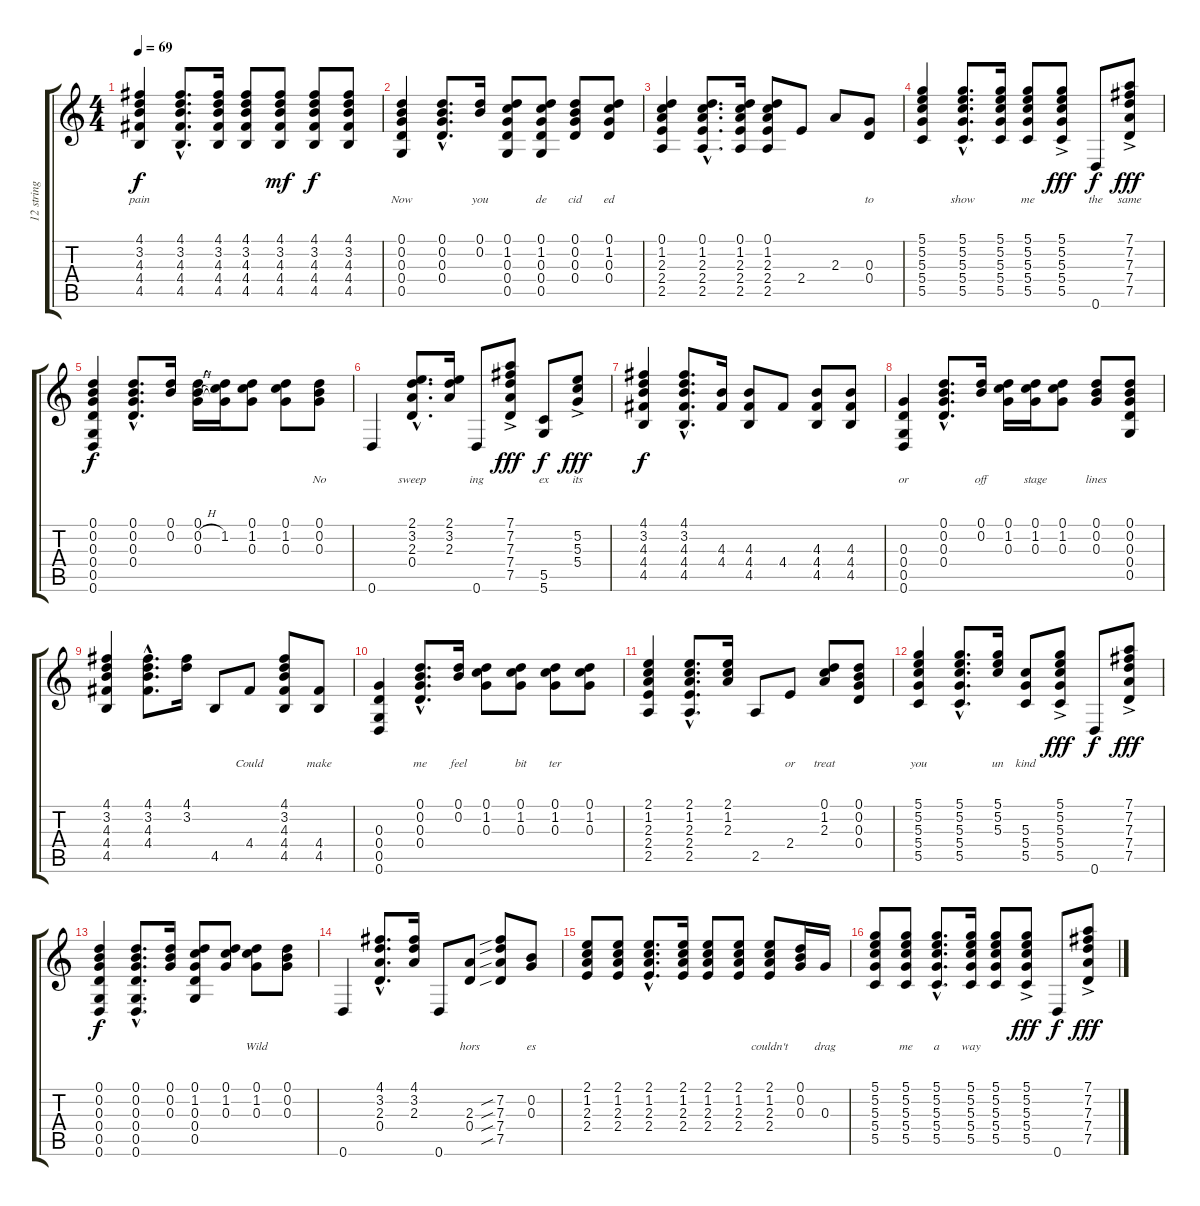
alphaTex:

\track ("12 string Open G" "12 string ") {instrument acousticguitarsteel}
\staff {score tabs}
\tuning (D4 B3 G3 D3 G2 D2) {hide}
\ts (4 4)
\tempo 69
\clef g2
\ks c
(4.1 3.2 4.3 4.4 4.5).4{lyrics (0 "pain") lyrics (1 "") lyrics (2 "") lyrics (3 "") lyrics (4 "") dy f} (4.1{hac} 3.2{hac} 4.3{hac} 4.4{hac} 4.5{hac}).8{d lyrics (0 "") lyrics (1 "") lyrics (2 "") lyrics (3 "") lyrics (4 "")} (4.1 3.2 4.3 4.4 4.5).16{lyrics (0 "") lyrics (1 "") lyrics (2 "") lyrics (3 "") lyrics (4 "")} (4.1 3.2 4.3 4.4 4.5).8{lyrics (0 "") lyrics (1 "") lyrics (2 "") lyrics (3 "") lyrics (4 "")} (4.1 3.2 4.3 4.4 4.5).8{lyrics (0 "") lyrics (1 "") lyrics (2 "") lyrics (3 "") lyrics (4 "") dy mf} (4.1 3.2 4.3 4.4 4.5).8{lyrics (0 "") lyrics (1 "") lyrics (2 "") lyrics (3 "") lyrics (4 "") dy f} (4.1 3.2 4.3 4.4 4.5).8{lyrics (0 "") lyrics (1 "") lyrics (2 "") lyrics (3 "") lyrics (4 "")} |
(0.1 0.2 0.3 0.4 0.5).4{lyrics (0 "Now") lyrics (1 "") lyrics (2 "") lyrics (3 "") lyrics (4 "")} (0.1{hac} 0.2{hac} 0.3{hac} 0.4{hac}).8{d lyrics (0 "") lyrics (1 "") lyrics (2 "") lyrics (3 "") lyrics (4 "")} (0.1 0.2).16{lyrics (0 "you") lyrics (1 "") lyrics (2 "") lyrics (3 "") lyrics (4 "")} (0.1 1.2 0.3 0.4 0.5).8{lyrics (0 "") lyrics (1 "") lyrics (2 "") lyrics (3 "") lyrics (4 "")} (0.1 1.2 0.3 0.4 0.5).8{lyrics (0 "de") lyrics (1 "") lyrics (2 "") lyrics (3 "") lyrics (4 "")} (0.1 0.2 0.3 0.4).8{lyrics (0 "cid") lyrics (1 "") lyrics (2 "") lyrics (3 "") lyrics (4 "")} (0.1 1.2 0.3 0.4).8{lyrics (0 "ed") lyrics (1 "") lyrics (2 "") lyrics (3 "") lyrics (4 "")} |
(0.1 1.2 2.3 2.4 2.5).4{lyrics (0 "") lyrics (1 "") lyrics (2 "") lyrics (3 "") lyrics (4 "")} (0.1{hac} 1.2{hac} 2.3{hac} 2.4{hac} 2.5{hac}).8{d lyrics (0 "") lyrics (1 "") lyrics (2 "") lyrics (3 "") lyrics (4 "")} (0.1 1.2 2.3 2.4 2.5).16{lyrics (0 "") lyrics (1 "") lyrics (2 "") lyrics (3 "") lyrics (4 "")} (0.1 1.2 2.3 2.4 2.5).8{lyrics (0 "") lyrics (1 "") lyrics (2 "") lyrics (3 "") lyrics (4 "")} 2.4.8{lyrics (0 "") lyrics (1 "") lyrics (2 "") lyrics (3 "") lyrics (4 "")} 2.3.8{lyrics (0 "") lyrics (1 "") lyrics (2 "") lyrics (3 "") lyrics (4 "")} (0.3 0.4).8{lyrics (0 "to") lyrics (1 "") lyrics (2 "") lyrics (3 "") lyrics (4 "")} |
(5.1 5.2 5.3 5.4 5.5).4{lyrics (0 "") lyrics (1 "") lyrics (2 "") lyrics (3 "") lyrics (4 "")} (5.1{hac} 5.2{hac} 5.3{hac} 5.4{hac} 5.5{hac}).8{d lyrics (0 "show") lyrics (1 "") lyrics (2 "") lyrics (3 "") lyrics (4 "")} (5.1 5.2 5.3 5.4 5.5).16{lyrics (0 "") lyrics (1 "") lyrics (2 "") lyrics (3 "") lyrics (4 "")} (5.1 5.2 5.3 5.4 5.5).8{lyrics (0 "me") lyrics (1 "") lyrics (2 "") lyrics (3 "") lyrics (4 "")} (5.1{ac} 5.2{ac} 5.3{ac} 5.4{ac} 5.5{ac}).8{lyrics (0 "") lyrics (1 "") lyrics (2 "") lyrics (3 "") lyrics (4 "") dy fff} 0.6.8{lyrics (0 "the") lyrics (1 "") lyrics (2 "") lyrics (3 "") lyrics (4 "") dy f} (7.1{ac} 7.2{ac} 7.3{ac} 7.4{ac} 7.5{ac}).8{lyrics (0 "same") lyrics (1 "") lyrics (2 "") lyrics (3 "") lyrics (4 "") dy fff} |
(0.1 0.2 0.3 0.4 0.5 0.6).4{lyrics (0 "") lyrics (1 "") lyrics (2 "") lyrics (3 "") lyrics (4 "") dy f} (0.1{hac} 0.2{hac} 0.3{hac} 0.4{hac}).8{d lyrics (0 "") lyrics (1 "") lyrics (2 "") lyrics (3 "") lyrics (4 "")} (0.1 0.2).16{lyrics (0 "") lyrics (1 "") lyrics (2 "") lyrics (3 "") lyrics (4 "")} (0.1 0.2{h} 0.3).16{lyrics (0 "") lyrics (1 "") lyrics (2 "") lyrics (3 "") lyrics (4 "")} (0.1{t} 1.2 0.3{t}).16{lyrics (0 "") lyrics (1 "") lyrics (2 "") lyrics (3 "") lyrics (4 "")} (0.1 1.2 0.3).8{lyrics (0 "") lyrics (1 "") lyrics (2 "") lyrics (3 "") lyrics (4 "")} (0.1 1.2 0.3).8{lyrics (0 "") lyrics (1 "") lyrics (2 "") lyrics (3 "") lyrics (4 "")} (0.1 0.2 0.3).8{lyrics (0 "No") lyrics (1 "") lyrics (2 "") lyrics (3 "") lyrics (4 "")} |
0.6.4{lyrics (0 "") lyrics (1 "") lyrics (2 "") lyrics (3 "") lyrics (4 "")} (2.1{hac} 3.2{hac} 2.3{hac} 0.4{hac}).8{d lyrics (0 "sweep") lyrics (1 "") lyrics (2 "") lyrics (3 "") lyrics (4 "")} (2.1 3.2 2.3).16{lyrics (0 "") lyrics (1 "") lyrics (2 "") lyrics (3 "") lyrics (4 "")} 0.6.8{lyrics (0 "ing") lyrics (1 "") lyrics (2 "") lyrics (3 "") lyrics (4 "")} (7.1{ac} 7.2{ac} 7.3{ac} 7.4{ac} 7.5{ac}).8{lyrics (0 "") lyrics (1 "") lyrics (2 "") lyrics (3 "") lyrics (4 "") dy fff} (5.5 5.6).8{lyrics (0 "ex") lyrics (1 "") lyrics (2 "") lyrics (3 "") lyrics (4 "") dy f} (5.2{ac} 5.3{ac} 5.4{ac}).8{lyrics (0 "its") lyrics (1 "") lyrics (2 "") lyrics (3 "") lyrics (4 "") dy fff} |
(4.1 3.2 4.3 4.4 4.5).4{lyrics (0 "") lyrics (1 "") lyrics (2 "") lyrics (3 "") lyrics (4 "") dy f} (4.1{hac} 3.2{hac} 4.3{hac} 4.4{hac} 4.5{hac}).8{d lyrics (0 "") lyrics (1 "") lyrics (2 "") lyrics (3 "") lyrics (4 "")} (4.3 4.4).16{lyrics (0 "") lyrics (1 "") lyrics (2 "") lyrics (3 "") lyrics (4 "")} (4.3 4.4 4.5).8{lyrics (0 "") lyrics (1 "") lyrics (2 "") lyrics (3 "") lyrics (4 "")} 4.4.8{lyrics (0 "") lyrics (1 "") lyrics (2 "") lyrics (3 "") lyrics (4 "")} (4.3 4.4 4.5).8{lyrics (0 "") lyrics (1 "") lyrics (2 "") lyrics (3 "") lyrics (4 "")} (4.3 4.4 4.5).8{lyrics (0 "") lyrics (1 "") lyrics (2 "") lyrics (3 "") lyrics (4 "")} |
(0.3 0.4 0.5 0.6).4{lyrics (0 "or") lyrics (1 "") lyrics (2 "") lyrics (3 "") lyrics (4 "")} (0.1{hac} 0.2{hac} 0.3{hac} 0.4{hac}).8{d lyrics (0 "") lyrics (1 "") lyrics (2 "") lyrics (3 "") lyrics (4 "")} (0.1 0.2).16{lyrics (0 "off") lyrics (1 "") lyrics (2 "") lyrics (3 "") lyrics (4 "")} (0.1 1.2 0.3).16{lyrics (0 "") lyrics (1 "") lyrics (2 "") lyrics (3 "") lyrics (4 "")} (0.1 1.2 0.3).16{lyrics (0 "stage") lyrics (1 "") lyrics (2 "") lyrics (3 "") lyrics (4 "")} (0.1 1.2 0.3).8{lyrics (0 "") lyrics (1 "") lyrics (2 "") lyrics (3 "") lyrics (4 "")} (0.1 0.2 0.3).8{lyrics (0 "lines") lyrics (1 "") lyrics (2 "") lyrics (3 "") lyrics (4 "")} (0.1 0.2 0.3 0.4 0.5).8{lyrics (0 "") lyrics (1 "") lyrics (2 "") lyrics (3 "") lyrics (4 "")} |
(4.1 3.2 4.3 4.4 4.5).4{lyrics (0 "") lyrics (1 "") lyrics (2 "") lyrics (3 "") lyrics (4 "")} (4.1{hac} 3.2{hac} 4.3{hac} 4.4{hac}).8{d lyrics (0 "") lyrics (1 "") lyrics (2 "") lyrics (3 "") lyrics (4 "")} (4.1 3.2).16{lyrics (0 "") lyrics (1 "") lyrics (2 "") lyrics (3 "") lyrics (4 "")} 4.5.8{lyrics (0 "") lyrics (1 "") lyrics (2 "") lyrics (3 "") lyrics (4 "")} 4.4.8{lyrics (0 "Could") lyrics (1 "") lyrics (2 "") lyrics (3 "") lyrics (4 "")} (4.1 3.2 4.3 4.4 4.5).8{lyrics (0 "") lyrics (1 "") lyrics (2 "") lyrics (3 "") lyrics (4 "")} (4.4 4.5).8{lyrics (0 "make") lyrics (1 "") lyrics (2 "") lyrics (3 "") lyrics (4 "")} |
(0.3 0.4 0.5 0.6).4{lyrics (0 "") lyrics (1 "") lyrics (2 "") lyrics (3 "") lyrics (4 "")} (0.1{hac} 0.2{hac} 0.3{hac} 0.4{hac}).8{d lyrics (0 "me") lyrics (1 "") lyrics (2 "") lyrics (3 "") lyrics (4 "")} (0.1 0.2).16{lyrics (0 "feel") lyrics (1 "") lyrics (2 "") lyrics (3 "") lyrics (4 "")} (0.1 1.2 0.3).8{lyrics (0 "") lyrics (1 "") lyrics (2 "") lyrics (3 "") lyrics (4 "")} (0.1 1.2 0.3).8{lyrics (0 "bit") lyrics (1 "") lyrics (2 "") lyrics (3 "") lyrics (4 "")} (0.1 1.2 0.3).8{lyrics (0 "ter") lyrics (1 "") lyrics (2 "") lyrics (3 "") lyrics (4 "")} (0.1 1.2 0.3).8{lyrics (0 "") lyrics (1 "") lyrics (2 "") lyrics (3 "") lyrics (4 "")} |
(2.1 1.2 2.3 2.4 2.5).4{lyrics (0 "") lyrics (1 "") lyrics (2 "") lyrics (3 "") lyrics (4 "")} (2.1{hac} 1.2{hac} 2.3{hac} 2.4{hac} 2.5{hac}).8{d lyrics (0 "") lyrics (1 "") lyrics (2 "") lyrics (3 "") lyrics (4 "")} (2.1 1.2 2.3).16{lyrics (0 "") lyrics (1 "") lyrics (2 "") lyrics (3 "") lyrics (4 "")} 2.5.8{lyrics (0 "") lyrics (1 "") lyrics (2 "") lyrics (3 "") lyrics (4 "")} 2.4.8{lyrics (0 "or") lyrics (1 "") lyrics (2 "") lyrics (3 "") lyrics (4 "")} (0.1 1.2 2.3).8{lyrics (0 "treat") lyrics (1 "") lyrics (2 "") lyrics (3 "") lyrics (4 "")} (0.1 0.2 0.3 0.4).8{lyrics (0 "") lyrics (1 "") lyrics (2 "") lyrics (3 "") lyrics (4 "")} |
(5.1 5.2 5.3 5.4 5.5).4{lyrics (0 "you") lyrics (1 "") lyrics (2 "") lyrics (3 "") lyrics (4 "")} (5.1{hac} 5.2{hac} 5.3{hac} 5.4{hac} 5.5{hac}).8{d lyrics (0 "") lyrics (1 "") lyrics (2 "") lyrics (3 "") lyrics (4 "")} (5.1 5.2 5.3).16{lyrics (0 "un") lyrics (1 "") lyrics (2 "") lyrics (3 "") lyrics (4 "")} (5.3 5.4 5.5).8{lyrics (0 "kind") lyrics (1 "") lyrics (2 "") lyrics (3 "") lyrics (4 "")} (5.1{ac} 5.2{ac} 5.3{ac} 5.4{ac} 5.5{ac}).8{lyrics (0 "") lyrics (1 "") lyrics (2 "") lyrics (3 "") lyrics (4 "") dy fff} 0.6.8{lyrics (0 "") lyrics (1 "") lyrics (2 "") lyrics (3 "") lyrics (4 "") dy f} (7.1{ac} 7.2{ac} 7.3{ac} 7.4{ac} 7.5{ac}).8{lyrics (0 "") lyrics (1 "") lyrics (2 "") lyrics (3 "") lyrics (4 "") dy fff} |
(0.1 0.2 0.3 0.4 0.5 0.6).4{lyrics (0 "") lyrics (1 "") lyrics (2 "") lyrics (3 "") lyrics (4 "") dy f} (0.1{hac} 0.2{hac} 0.3{hac} 0.4{hac} 0.5{hac} 0.6{hac}).8{d lyrics (0 "") lyrics (1 "") lyrics (2 "") lyrics (3 "") lyrics (4 "")} (0.1 0.2 0.3).16{lyrics (0 "") lyrics (1 "") lyrics (2 "") lyrics (3 "") lyrics (4 "")} (0.1 1.2 0.3 0.4 0.5).8{lyrics (0 "") lyrics (1 "") lyrics (2 "") lyrics (3 "") lyrics (4 "")} (0.1 1.2 0.3).8{lyrics (0 "") lyrics (1 "") lyrics (2 "") lyrics (3 "") lyrics (4 "")} (0.1 1.2 0.3).8{lyrics (0 "Wild") lyrics (1 "") lyrics (2 "") lyrics (3 "") lyrics (4 "")} (0.1 0.2 0.3).8{lyrics (0 "") lyrics (1 "") lyrics (2 "") lyrics (3 "") lyrics (4 "")} |
0.6.4{lyrics (0 "") lyrics (1 "") lyrics (2 "") lyrics (3 "") lyrics (4 "")} (4.1{hac} 3.2{hac} 2.3{hac} 0.4{hac}).8{d lyrics (0 "") lyrics (1 "") lyrics (2 "") lyrics (3 "") lyrics (4 "")} (4.1 3.2 2.3).16{lyrics (0 "") lyrics (1 "") lyrics (2 "") lyrics (3 "") lyrics (4 "")} 0.6.8{lyrics (0 "") lyrics (1 "") lyrics (2 "") lyrics (3 "") lyrics (4 "")} (2.3 0.4).8{lyrics (0 "hors") lyrics (1 "") lyrics (2 "") lyrics (3 "") lyrics (4 "")} (7.2{sib} 7.3{sib} 7.4{sib} 7.5{sib}).8{lyrics (0 "") lyrics (1 "") lyrics (2 "") lyrics (3 "") lyrics (4 "")} (0.2 0.3).8{lyrics (0 "es") lyrics (1 "") lyrics (2 "") lyrics (3 "") lyrics (4 "")} |
(2.1 1.2 2.3 2.4).8{lyrics (0 "") lyrics (1 "") lyrics (2 "") lyrics (3 "") lyrics (4 "")} (2.1 1.2 2.3 2.4).8{lyrics (0 "") lyrics (1 "") lyrics (2 "") lyrics (3 "") lyrics (4 "")} (2.1{hac} 1.2{hac} 2.3{hac} 2.4{hac}).8{d lyrics (0 "") lyrics (1 "") lyrics (2 "") lyrics (3 "") lyrics (4 "")} (2.1 1.2 2.3 2.4).16{lyrics (0 "") lyrics (1 "") lyrics (2 "") lyrics (3 "") lyrics (4 "")} (2.1 1.2 2.3 2.4).8{lyrics (0 "") lyrics (1 "") lyrics (2 "") lyrics (3 "") lyrics (4 "")} (2.1 1.2 2.3 2.4).8{lyrics (0 "") lyrics (1 "") lyrics (2 "") lyrics (3 "") lyrics (4 "")} (2.1 1.2 2.3 2.4).8{lyrics (0 "couldn't") lyrics (1 "") lyrics (2 "") lyrics (3 "") lyrics (4 "")} (0.1 0.2 0.3).16{lyrics (0 "") lyrics (1 "") lyrics (2 "") lyrics (3 "") lyrics (4 "")} 0.3.16{lyrics (0 "drag") lyrics (1 "") lyrics (2 "") lyrics (3 "") lyrics (4 "")} |
(5.1 5.2 5.3 5.4 5.5).8{lyrics (0 "") lyrics (1 "") lyrics (2 "") lyrics (3 "") lyrics (4 "")} (5.1 5.2 5.3 5.4 5.5).8{lyrics (0 "me") lyrics (1 "") lyrics (2 "") lyrics (3 "") lyrics (4 "")} (5.1{hac} 5.2{hac} 5.3{hac} 5.4{hac} 5.5{hac}).8{d lyrics (0 "a") lyrics (1 "") lyrics (2 "") lyrics (3 "") lyrics (4 "")} (5.1 5.2 5.3 5.4 5.5).16{lyrics (0 "way") lyrics (1 "") lyrics (2 "") lyrics (3 "") lyrics (4 "")} (5.1 5.2 5.3 5.4 5.5).8{lyrics (0 "") lyrics (1 "") lyrics (2 "") lyrics (3 "") lyrics (4 "")} (5.1{ac} 5.2{ac} 5.3{ac} 5.4{ac} 5.5{ac}).8{lyrics (0 "") lyrics (1 "") lyrics (2 "") lyrics (3 "") lyrics (4 "") dy fff} 0.6.8{lyrics (0 "") lyrics (1 "") lyrics (2 "") lyrics (3 "") lyrics (4 "") dy f} (7.1{ac} 7.2{ac} 7.3{ac} 7.4{ac} 7.5{ac}).8{lyrics (0 "") lyrics (1 "") lyrics (2 "") lyrics (3 "") lyrics (4 "") dy fff}
